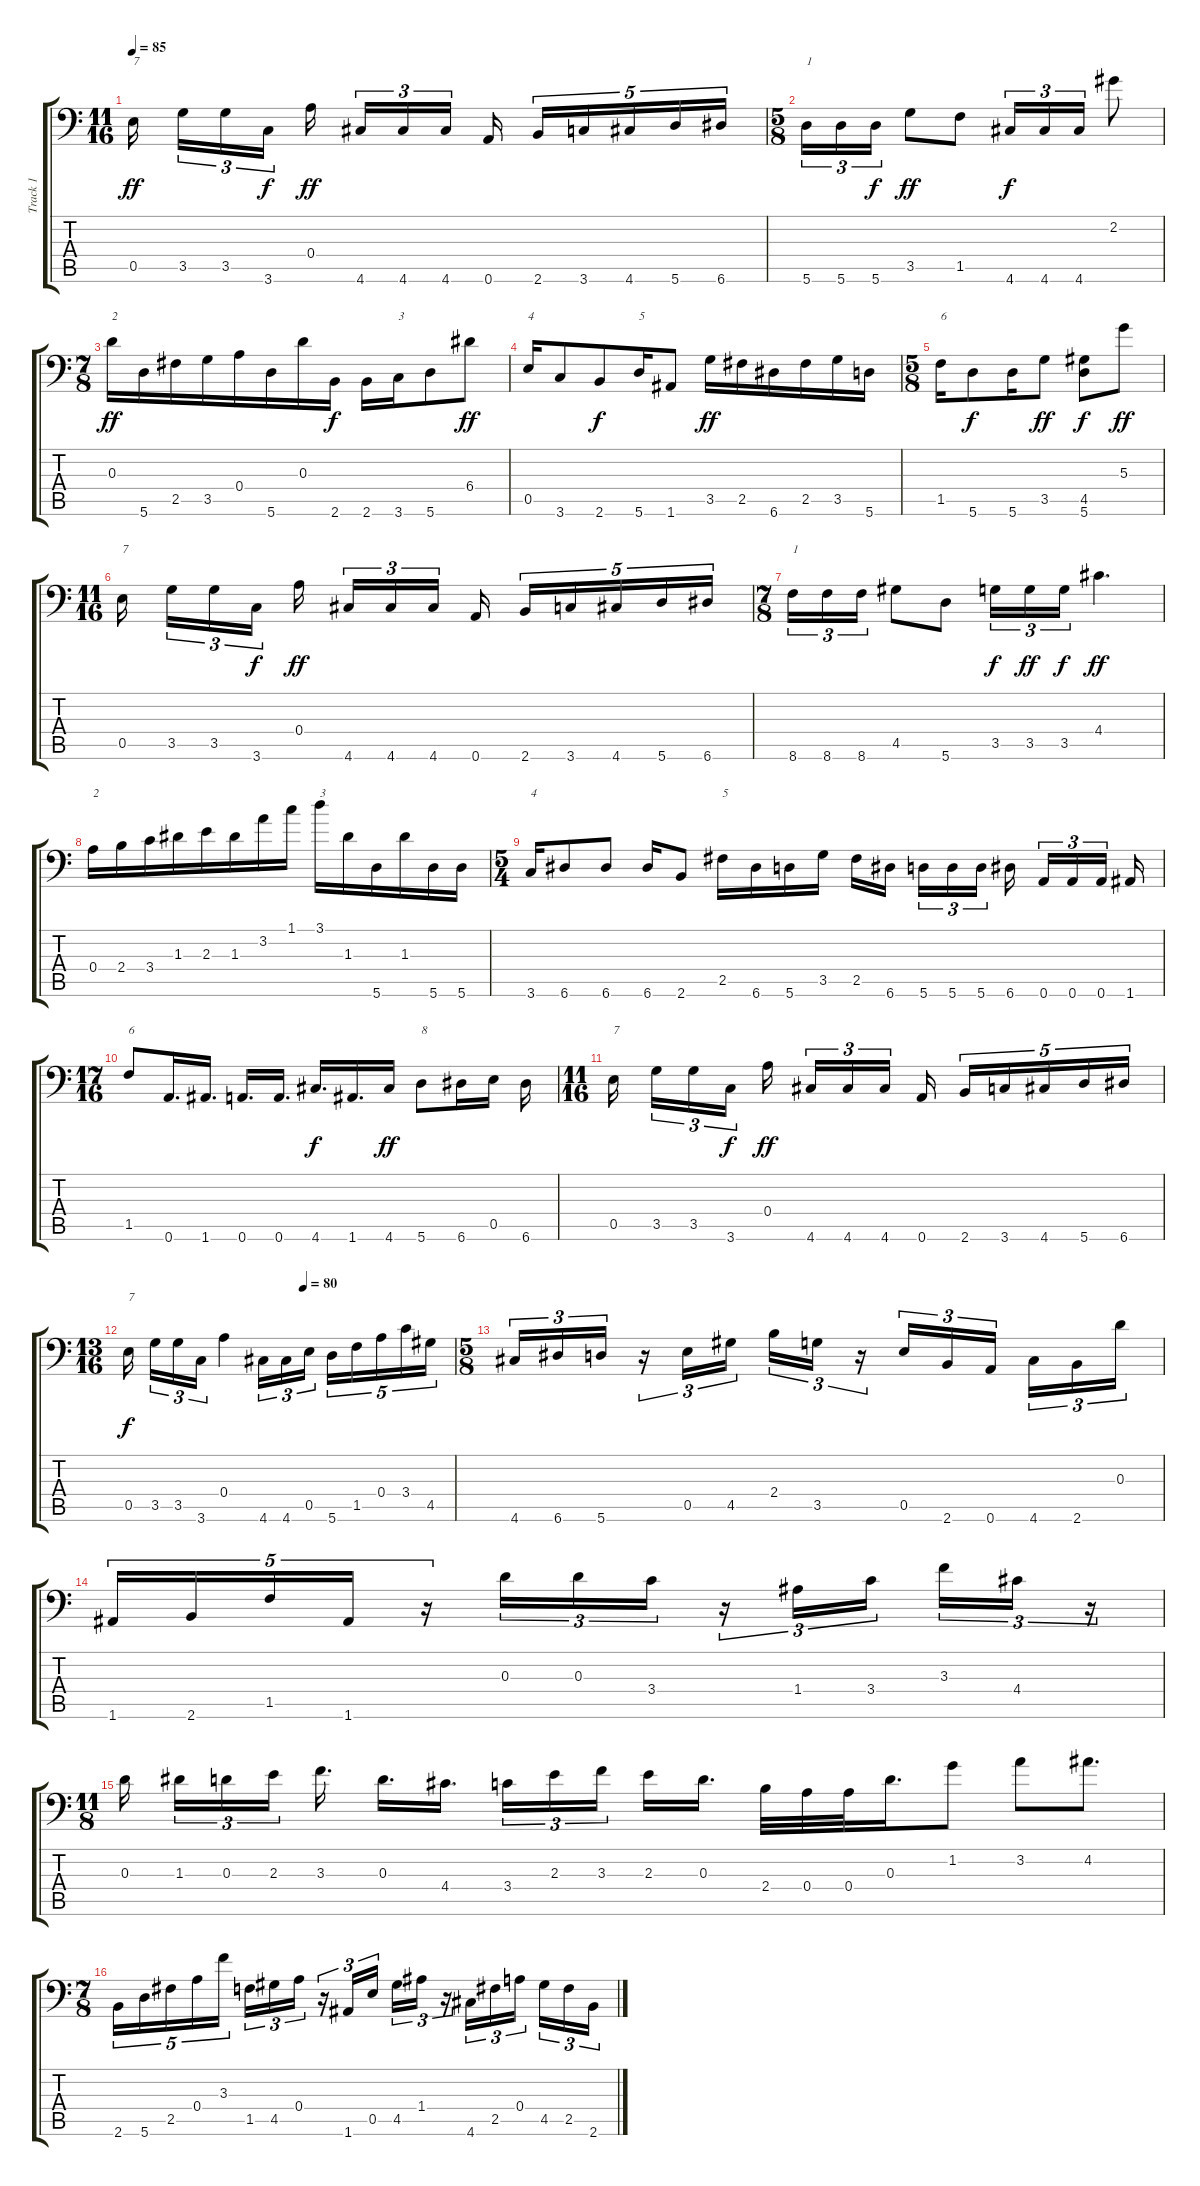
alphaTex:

\track ("Track 1" "Track 1") {instrument distortionguitar}
\staff {score tabs}
\tuning (B3 Gb3 D3 A2 E2 A1) {hide}
\ts (11 16)
\tempo 85
\clef f4
\ks c
0.5.16{txt "7" dy ff} 3.5.16{tu (3 2)} 3.5.16{tu (3 2)} 3.6.16{tu (3 2) dy f} 0.4.16{dy ff} 4.6.16{tu (3 2)} 4.6.16{tu (3 2)} 4.6.16{tu (3 2)} 0.6.16 2.6.16{tu (5 4)} 3.6.16{tu (5 4)} 4.6.16{tu (5 4)} 5.6.16{tu (5 4)} 6.6.16{tu (5 4)} |
\ts (5 8)
5.6.16{tu (3 2) txt "1"} 5.6.16{tu (3 2)} 5.6.16{tu (3 2) dy f} 3.5.8{dy ff} 1.5.8 4.6.16{tu (3 2) dy f} 4.6.16{tu (3 2)} 4.6.16{tu (3 2)} 2.2.8 |
\ts (7 8)
0.3.16{txt "2" dy ff} 5.6.16 2.5.16 3.5.16 0.4.16 5.6.16 0.3.16 2.6.16{dy f} 2.6.16 3.6.16{txt "3"} 5.6.8 6.4.8{dy ff} |
0.5.16{txt "4"} 3.6.8 2.6.8{dy f} 5.6.16{txt "5"} 1.6.8 3.5.16{dy ff} 2.5.16 6.6.16 2.5.16 3.5.16 5.6.16 |
\ts (5 8)
1.5.16{txt "6"} 5.6.8{dy f} 5.6.16 3.5.8{dy ff} (4.5 5.6).8{dy f} 5.3.8{dy ff} |
\ts (11 16)
0.5.16{txt "7"} 3.5.16{tu (3 2)} 3.5.16{tu (3 2)} 3.6.16{tu (3 2) dy f} 0.4.16{dy ff} 4.6.16{tu (3 2)} 4.6.16{tu (3 2)} 4.6.16{tu (3 2)} 0.6.16 2.6.16{tu (5 4)} 3.6.16{tu (5 4)} 4.6.16{tu (5 4)} 5.6.16{tu (5 4)} 6.6.16{tu (5 4)} |
\ts (7 8)
8.6.16{tu (3 2) txt "1"} 8.6.16{tu (3 2)} 8.6.16{tu (3 2)} 4.5.8 5.6.8 3.5.16{tu (3 2) dy f} 3.5.16{tu (3 2) dy ff} 3.5.16{tu (3 2) dy f} 4.4.4{d dy ff} |
0.4.16{txt "2"} 2.4.16 3.4.16 1.3.16 2.3.16 1.3.16 3.2.16 1.1.16 3.1.16{txt "3"} 1.3.16 5.6.16 1.3.16 5.6.16 5.6.16 |
\ts (5 4)
3.6.16{txt "4"} 6.6.8 6.6.8 6.6.16 2.6.8 2.5.16{txt "5"} 6.6.16 5.6.16 3.5.16 2.5.16 6.6.16{beam splitsecondary} 5.6.16{tu (3 2)} 5.6.16{tu (3 2)} 5.6.16{tu (3 2)} 6.6.16{beam splitsecondary} 0.6.16{tu (3 2)} 0.6.16{tu (3 2)} 0.6.16{tu (3 2) beam splitsecondary} 1.6.16 |
\ts (17 16)
1.5.8{txt "6"} 0.6.16{d} 1.6.16{d} 0.6.16{d} 0.6.16{d} 4.6.16{d dy f} 1.6.16{d} 4.6.16{dy ff} 5.6.8{txt "8"} 6.6.16 0.5.16 6.6.16 |
\ts (11 16)
0.5.16{txt "7"} 3.5.16{tu (3 2)} 3.5.16{tu (3 2)} 3.6.16{tu (3 2) dy f} 0.4.16{dy ff} 4.6.16{tu (3 2)} 4.6.16{tu (3 2)} 4.6.16{tu (3 2)} 0.6.16 2.6.16{tu (5 4)} 3.6.16{tu (5 4)} 4.6.16{tu (5 4)} 5.6.16{tu (5 4)} 6.6.16{tu (5 4)} |
\ts (13 16)
\tempo (80 0.5384615384615384)
0.5.16{txt "7" dy f volume 16} 3.5.16{tu (3 2)} 3.5.16{tu (3 2)} 3.6.16{tu (3 2)} 0.4.4 4.6.16{tu (3 2) volume 16} 4.6.16{tu (3 2)} 0.5.16{tu (3 2)} 5.6.16{tu (5 4)} 1.5.16{tu (5 4)} 0.4.16{tu (5 4)} 3.4.16{tu (5 4)} 4.5.16{tu (5 4)} |
\ts (5 8)
4.6.16{tu (3 2)} 6.6.16{tu (3 2)} 5.6.16{tu (3 2)} r.16{tu (3 2)} 0.5.16{tu (3 2)} 4.5.16{tu (3 2)} 2.4.16{tu (3 2)} 3.5.16{tu (3 2)} r.16{tu (3 2)} 0.5.16{tu (3 2)} 2.6.16{tu (3 2)} 0.6.16{tu (3 2)} 4.6.16{tu (3 2)} 2.6.16{tu (3 2)} 0.3.16{tu (3 2)} |
1.6.16{tu (5 4)} 2.6.16{tu (5 4)} 1.5.16{tu (5 4)} 1.6.16{tu (5 4)} r.16{tu (5 4)} 0.3.16{tu (3 2)} 0.3.16{tu (3 2)} 3.4.16{tu (3 2)} r.16{tu (3 2)} 1.4.16{tu (3 2)} 3.4.16{tu (3 2)} 3.3.16{tu (3 2)} 4.4.16{tu (3 2)} r.16{tu (3 2)} |
\ts (11 8)
0.3.16{beam splitsecondary} 1.3.16{tu (3 2)} 0.3.16{tu (3 2)} 2.3.16{tu (3 2)} 3.3.16{d} 0.3.16{d} 4.4.16{d} 3.4.16{tu (3 2)} 2.3.16{tu (3 2)} 3.3.16{tu (3 2) beam splitsecondary} 2.3.16 0.3.16{d} 2.4.32 0.4.32 0.4.32 0.3.16{d} 1.2.8 3.2.8 4.2.8{d} |
\ts (7 8)
2.6.16{tu (5 4)} 5.6.16{tu (5 4)} 2.5.16{tu (5 4)} 0.4.16{tu (5 4)} 3.3.16{tu (5 4)} 1.5.16{tu (3 2)} 4.5.16{tu (3 2)} 0.4.16{tu (3 2)} r.16{tu (3 2)} 1.6.16{tu (3 2)} 0.5.16{tu (3 2)} 4.5.16{tu (3 2)} 1.4.16{tu (3 2)} r.16{tu (3 2)} 4.6.16{tu (3 2)} 2.5.16{tu (3 2)} 0.4.16{tu (3 2)} 4.5.16{tu (3 2)} 2.5.16{tu (3 2)} 2.6.16{tu (3 2)}
